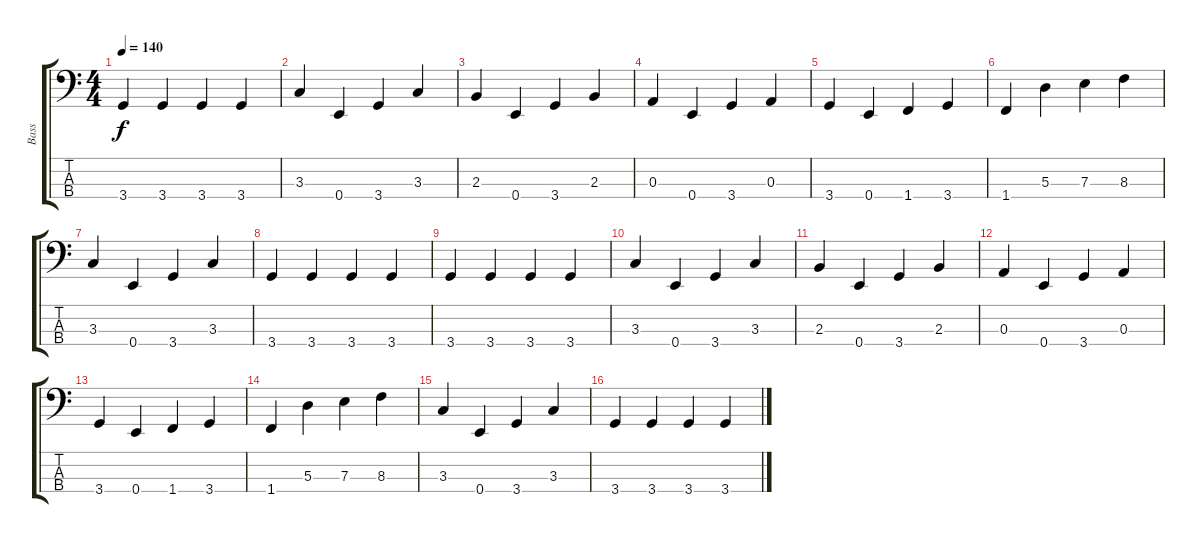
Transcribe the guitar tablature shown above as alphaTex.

\track ("Bass" "Bass") {instrument electricbasspick}
\staff {score tabs}
\tuning (G2 D2 A1 E1) {hide}
\ts (4 4)
\tempo 140
\clef f4
\ks c
3.4.4{dy f} 3.4.4 3.4.4 3.4.4 |
3.3.4 0.4.4 3.4.4 3.3.4 |
2.3.4 0.4.4 3.4.4 2.3.4 |
0.3.4 0.4.4 3.4.4 0.3.4 |
3.4.4 0.4.4 1.4.4 3.4.4 |
1.4.4 5.3.4 7.3.4 8.3.4 |
3.3.4 0.4.4 3.4.4 3.3.4 |
3.4.4 3.4.4 3.4.4 3.4.4 |
3.4.4 3.4.4 3.4.4 3.4.4 |
3.3.4 0.4.4 3.4.4 3.3.4 |
2.3.4 0.4.4 3.4.4 2.3.4 |
0.3.4 0.4.4 3.4.4 0.3.4 |
3.4.4 0.4.4 1.4.4 3.4.4 |
1.4.4 5.3.4 7.3.4 8.3.4 |
3.3.4 0.4.4 3.4.4 3.3.4 |
3.4.4 3.4.4 3.4.4 3.4.4
